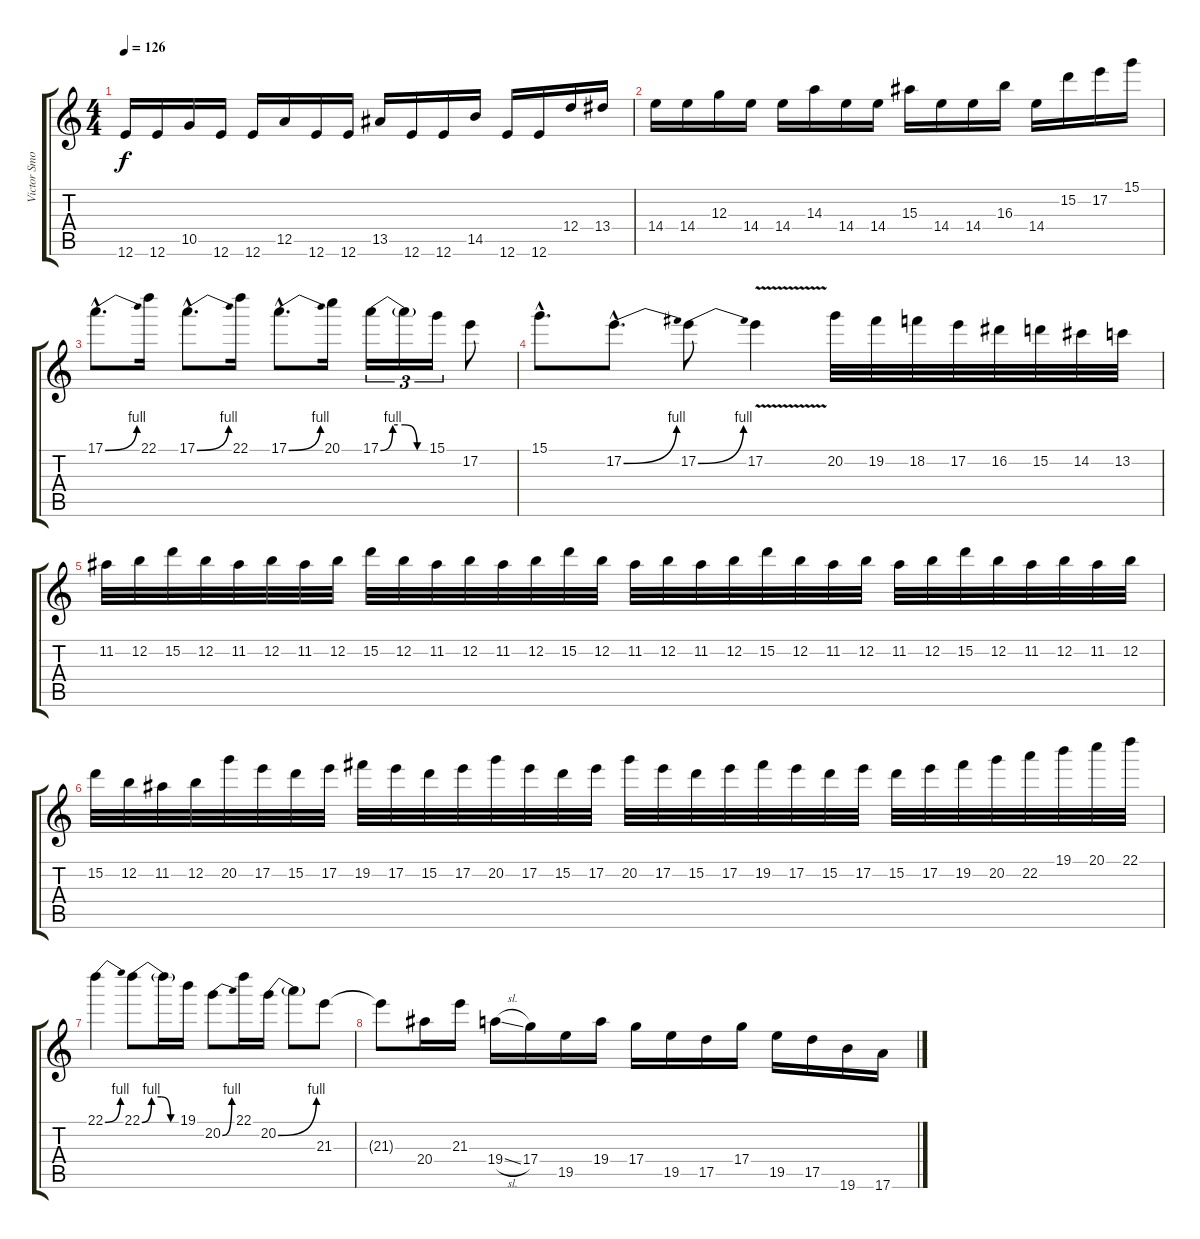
\track ("Victor Smolski" "Victor Smo") {instrument distortionguitar}
\staff {score tabs}
\tuning (E4 B3 G3 D3 A2 E2) {hide}
\ts (4 4)
\tempo 126
\clef g2
\ks c
12.6.16{dy f} 12.6.16 10.5.16 12.6.16 12.6.16 12.5.16 12.6.16 12.6.16 13.5.16 12.6.16 12.6.16 14.5.16 12.6.16 12.6.16 12.4.16 13.4.16 |
14.4.16 14.4.16 12.3.16 14.4.16 14.4.16 14.3.16 14.4.16 14.4.16 15.3.16 14.4.16 14.4.16 16.3.16 14.4.16 15.2.16 17.2.16 15.1.16 |
17.1{be (bend 0 0 60 4) hac}.8{d} 22.1.16 17.1{be (bend 0 0 60 4) hac}.8{d} 22.1.16 17.1{be (bend 0 0 60 4) hac}.8{d} 20.1.16 17.1{be (custom 0 0 15 4 30 4 45 0 60 0)}.16{tu (3 2)} 17.1{t}.16{tu (3 2)} 15.1.16{tu (3 2)} 17.2.8 |
15.1{hac}.8{d} 17.2{be (bend 0 0 60 4) hac}.8{d} 17.2{be (bend 0 0 60 4)}.8 17.2{v}.4 20.2.32 19.2.32 18.2.32 17.2.32 16.2.32 15.2.32 14.2.32 13.2.32 |
11.2.32 12.2.32 15.2.32 12.2.32 11.2.32 12.2.32 11.2.32 12.2.32 15.2.32 12.2.32 11.2.32 12.2.32 11.2.32 12.2.32 15.2.32 12.2.32 11.2.32 12.2.32 11.2.32 12.2.32 15.2.32 12.2.32 11.2.32 12.2.32 11.2.32 12.2.32 15.2.32 12.2.32 11.2.32 12.2.32 11.2.32 12.2.32 |
15.2.32 12.2.32 11.2.32 12.2.32 20.2.32 17.2.32 15.2.32 17.2.32 19.2.32 17.2.32 15.2.32 17.2.32 20.2.32 17.2.32 15.2.32 17.2.32 20.2.32 17.2.32 15.2.32 17.2.32 19.2.32 17.2.32 15.2.32 17.2.32 15.2.32 17.2.32 19.2.32 20.2.32 22.2.32 19.1.32 20.1.32 22.1.32 |
22.1{be (bend 0 0 60 4)}.4 22.1{be (custom 0 0 15 4 30 4 45 0 60 0)}.8 22.1{t}.16 19.1.16 20.2{be (bend 0 0 60 4)}.8 22.1.16 20.2{be (bend 0 0 60 4)}.16 20.2{t}.8 21.3.8 |
21.3{t}.8 20.4.16 21.3.16 19.4{sl}.16 17.4.16 19.5.16 19.4.16 17.4.16 19.5.16 17.5.16 17.4.16 19.5.16 17.5.16 19.6.16 17.6.16
